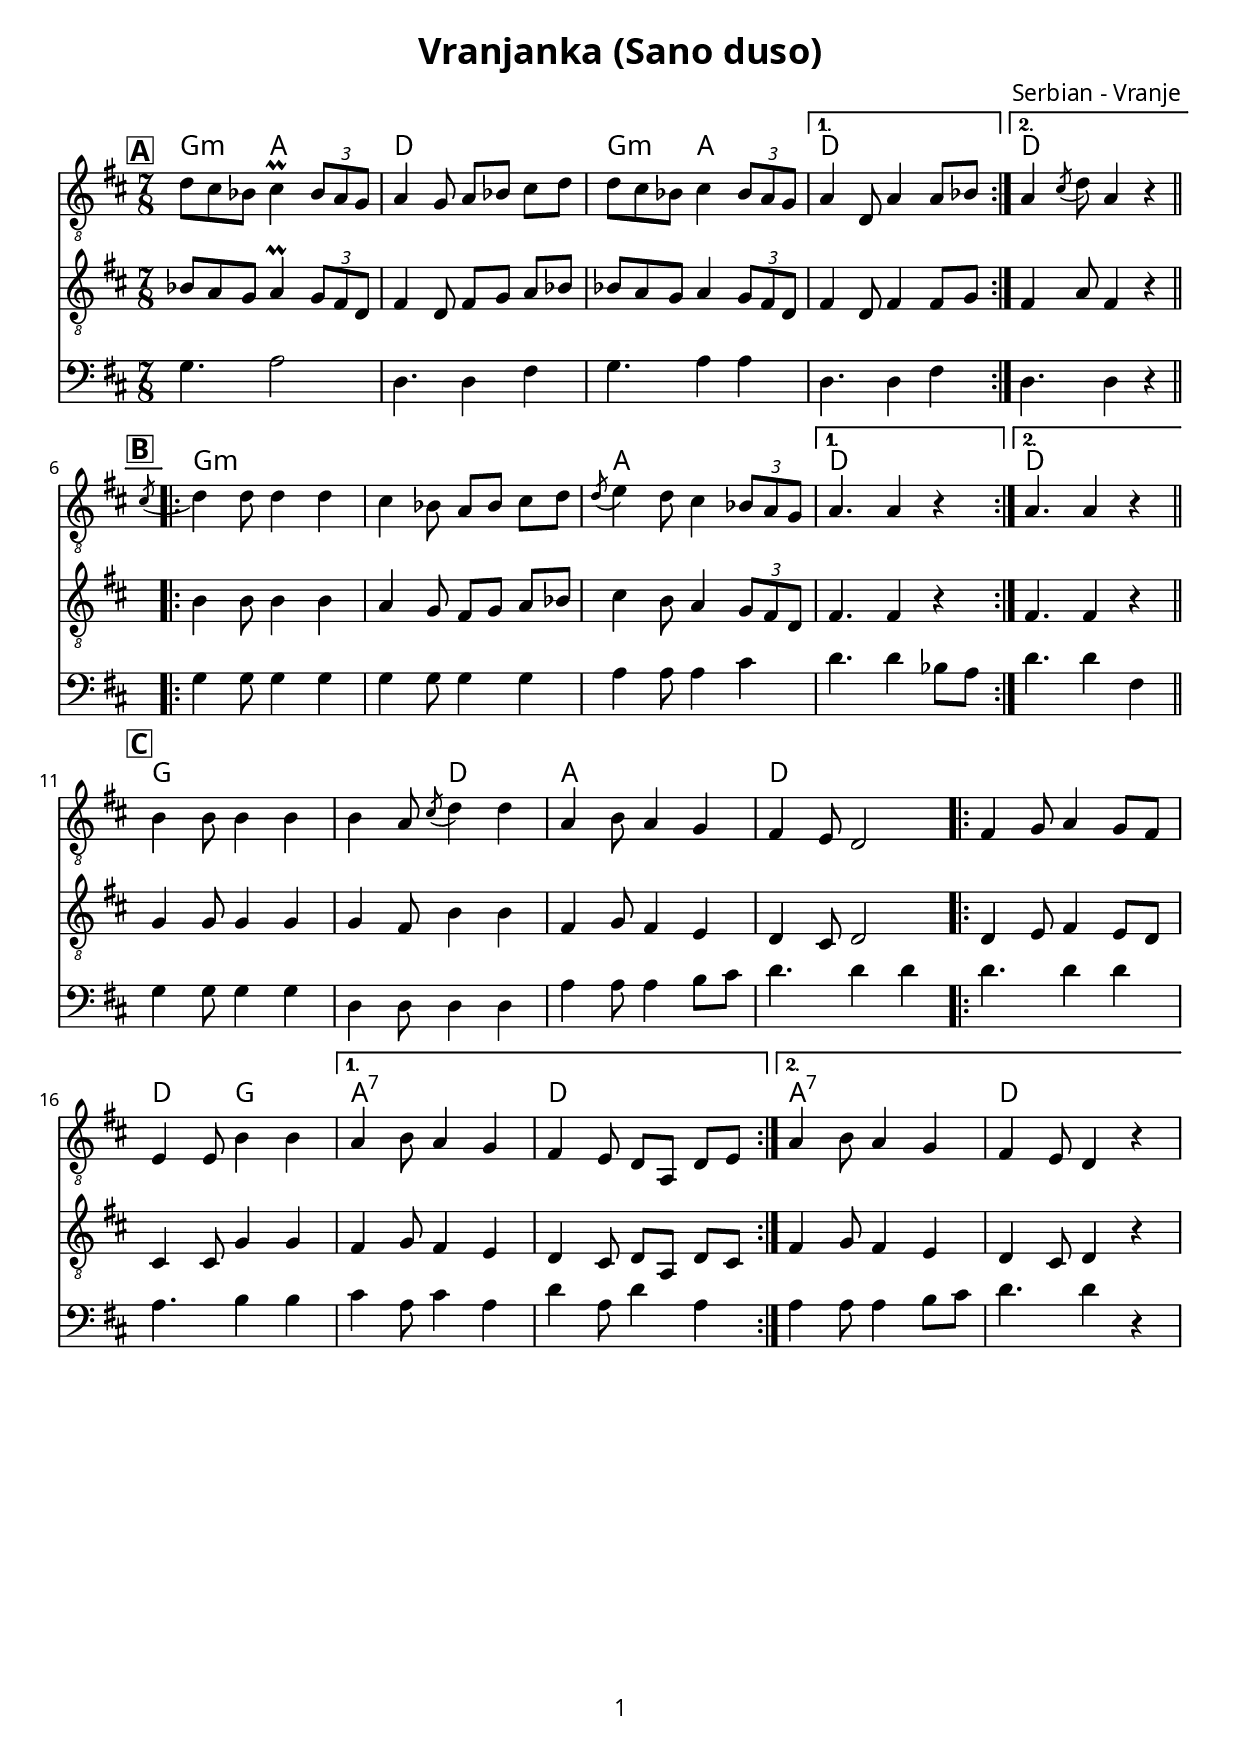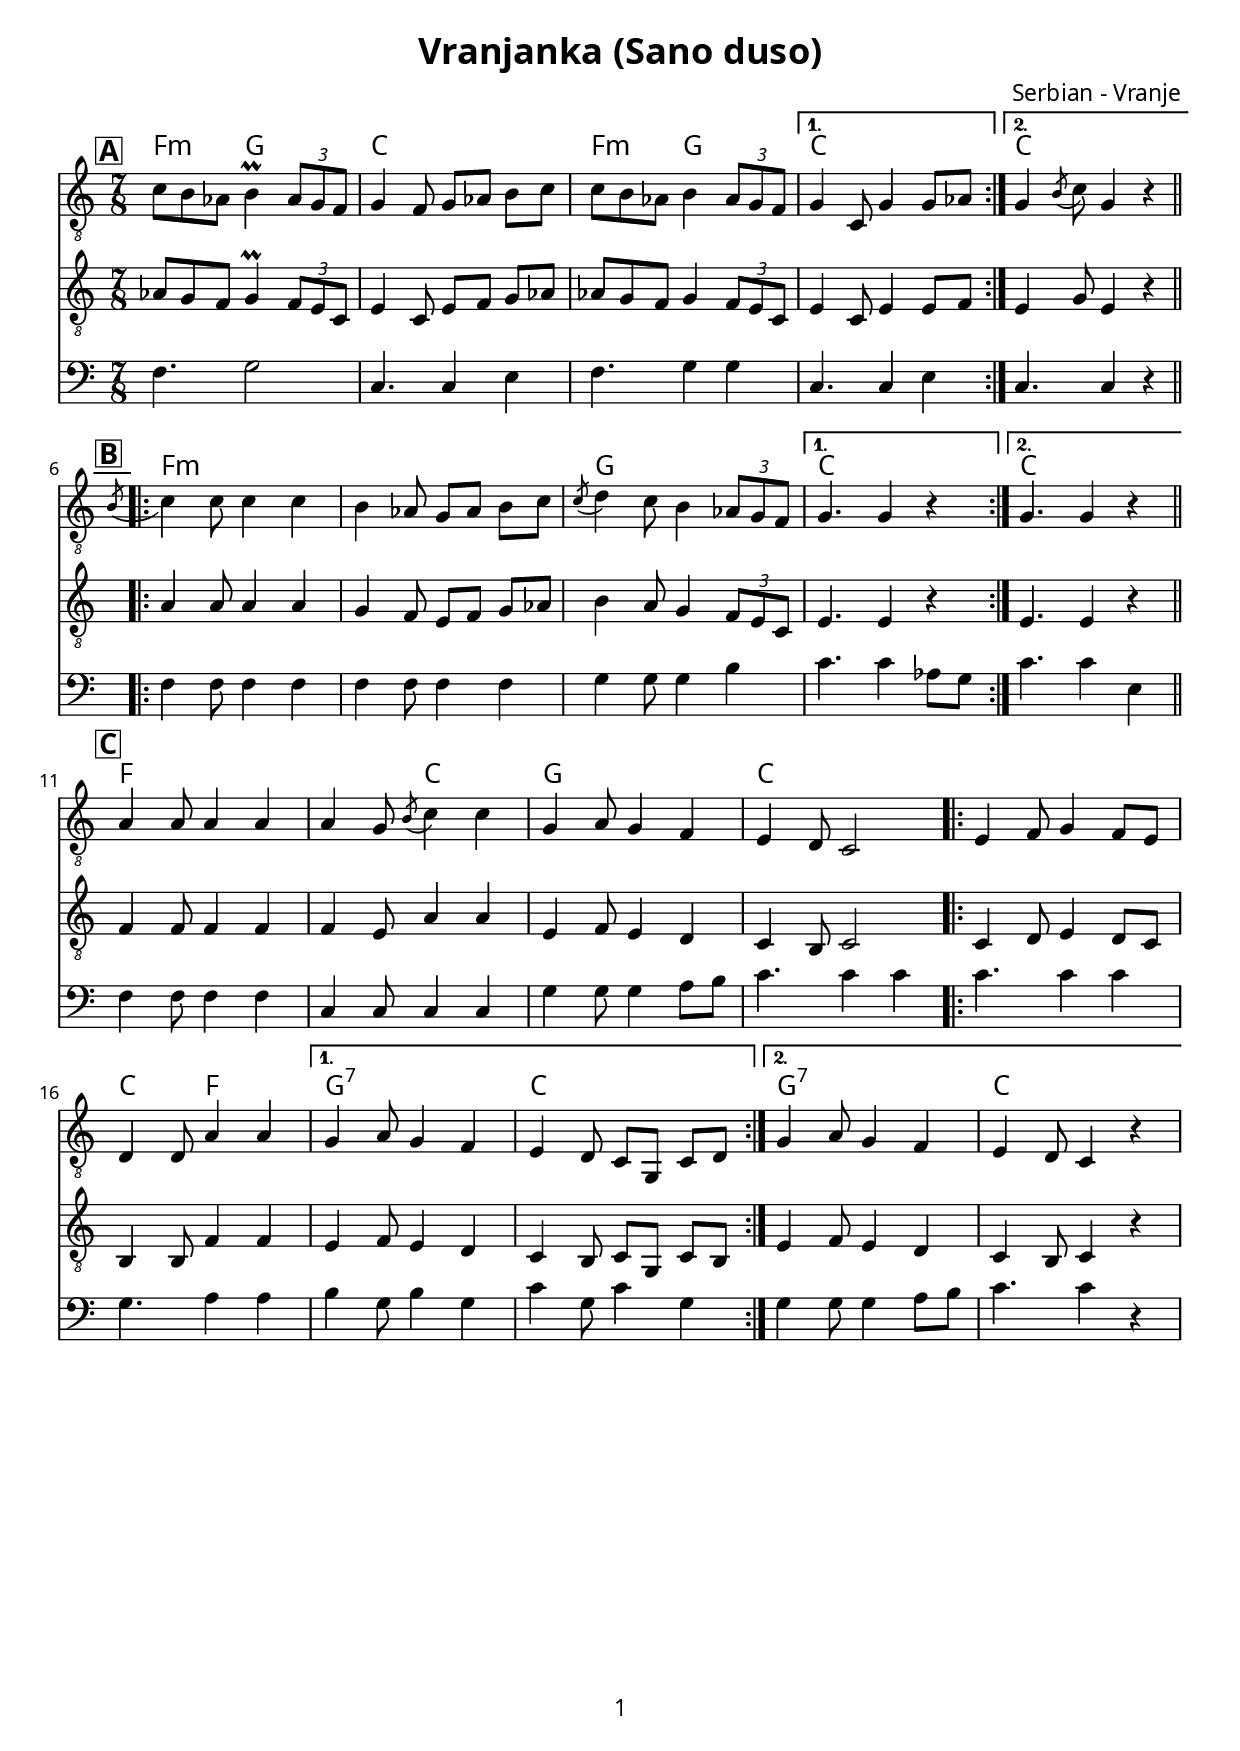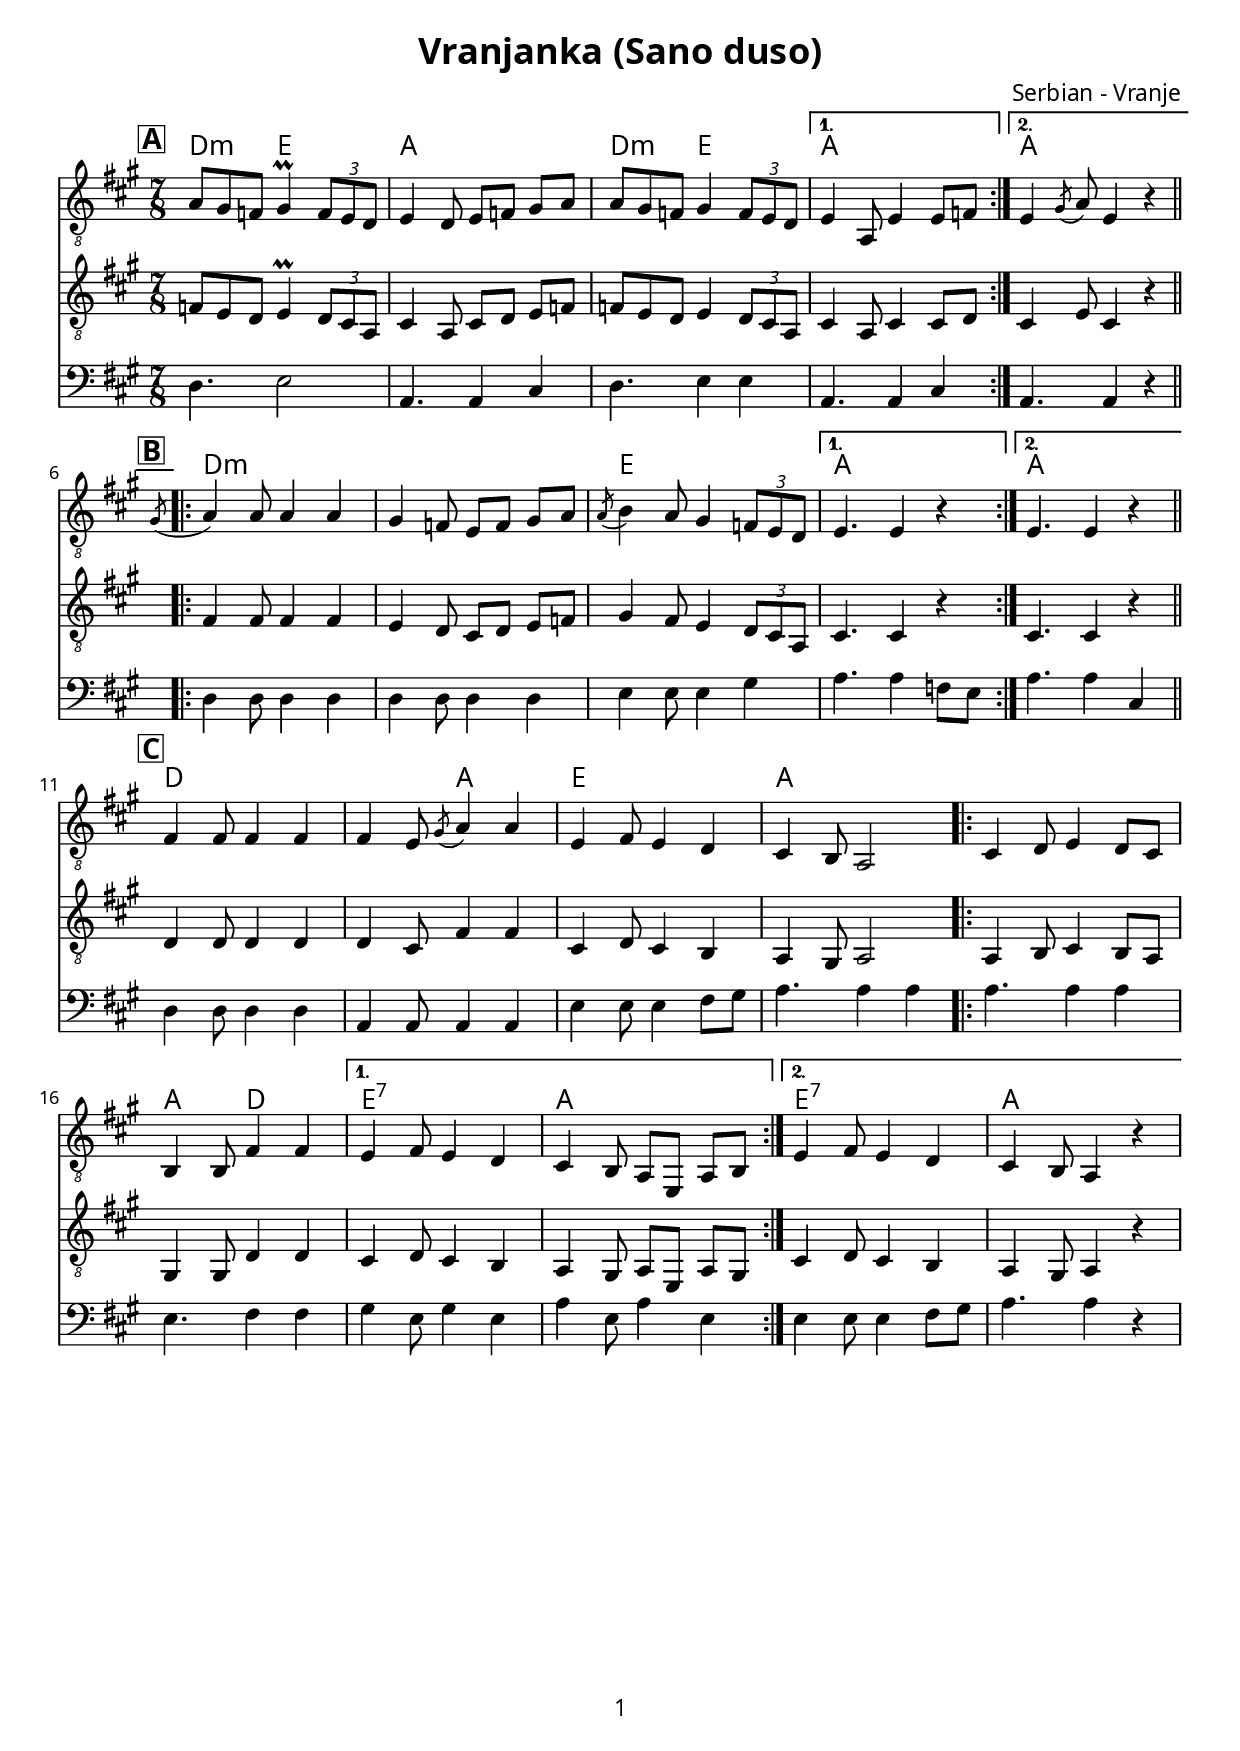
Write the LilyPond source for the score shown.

% {{{ PARAMETRI
  myTitle = "Vranjanka (Sano duso)"
  mySubTitle = "Serbian - Vranje"
  myKey = \key c \major
  myTime = \time #'(3 2 2) 7/8
  myTempo =  #(ly:make-moment 90 4)
% }}}

% INTESTAZIONE {{{
\version "2.18.2"

\header {
  title = \myTitle
  composer = \mySubTitle
}

\paper{
  print-first-page-number = ##t
  oddHeaderMarkup = \markup \null
  evenHeaderMarkup = \markup \null
  oddFooterMarkup = \markup {
    \fill-line {
      \on-the-fly \print-page-number-check-first
      \fromproperty #'page:page-number-string
    }
  }
  evenFooterMarkup = \oddFooterMarkup
  #(set-global-staff-size 10)
  myStaffSize = #20
  fonts = #(make-pango-font-tree
  "FontAwesome"
  "FontAwesome"
  "FontAwesome"
  (/ myStaffSize 20))
}

global = {
  \myKey
  \numericTimeSignature
  \myTime
  \set Score.markFormatter = #format-mark-box-alphabet
}
\layout { indent = #0 }
%}}}

% {{{ TEMA UNO
  temaUno = {
    % A
    \mark \default
    \repeat volta 2 {
      c8 b aes b4\prall \tuplet 3/2 4 {aes8 g f} | g4 f8 g aes b c | c b aes b4 \tuplet 3/2 {aes8 g f} | 
    }
    \alternative {
      {g4 c,8 g'4 g8 aes |}
      {g4 \acciaccatura{b8} c8 g4 r4 |}
    }
    \bar "||"
    \break

    % B
    \mark \default
    \repeat volta 2{
      \acciaccatura{b8} c4 c8 c4 c | b4 aes8 g aes b c | \acciaccatura{c} d4 c8 b4 \tuplet 3/2 {aes8 g f } | 
    }
    \alternative{
      {g4. g4 r4|}
      {g4. g4 r4|}
    }
    \bar"||"
    \break

    % C
    \mark \default
    a4 a8 a4 a | a4 g8 \acciaccatura{b8} c4 c | g a8 g4 f | e4 d8 c2 |
    \repeat volta 2{ e4 f8 g4 f8 e | d4 d8 a'4 a | }
    \alternative{
      {g4 a8 g4 f4 | e d8 c g c d |}
      {g4 a8 g4 f4 | e4 d8 c4 r4 |}
    }
  }
% }}}

% {{{ TEMA DUE
  temaDue = {
    % A
    \repeat volta 2 {
      aes8 g f g4\prall \tuplet 3/2 4 {f8 e c} |e4 c8 e f g aes | aes8 g f g4 \tuplet 3/2 {f8 e c} | 
    }
    \alternative {
      {e4 c8 e4 e8 f|}
      {e4 g8 e4 r4|}
    }

    % B
    \repeat volta 2{
      a4 a8 a4 a | g f8 e f g aes | b4 a8 g4 \tuplet 3/2 {f8 e c} | 
    }
    \alternative{
      {e4. e4 r4|}
      {e4. e4 r4|}
    }

    % C
    f4 f8 f4 f4 | f e8 a4 a | e f8 e4 d | c b8 c2 |
    \repeat volta 2{c4 d8 e4 d8 c | b4 b8 f'4 f | }
    \alternative{
      {e4 f8 e4 d4 | c b8 c g c b |}
      {e4 f8 e4 d | c b8 c4 r4 |}
    }
  }
% }}}

% {{{ TEMA TRE
  temaTre = {
    % A
    \repeat volta 2 {
      f4. g2 | c,4. c4 e | f4. g4 g | 
    }
    \alternative {
      {c,4. c4 e |}
      {c4. c4 r4 |}
    }

    % B
    \repeat volta 2{
      f4 f8 f4 f | f4 f8 f4 f| g4 g8 g4 b4 |
    }
    \alternative{
      { c4. c4 aes8 g |}
      {c4. c4 e,|}
    }

    % C
    f4 f8 f4 f4 | c4 c8 c4 c | g'4 g8 g4 a8 b | c4. c4 c |
    \repeat volta 2{c4. c4 c | g4. a4 a |}
    \alternative{
      {b4 g8 b4 g4 | c4 g8 c4 g4 |}
      {g4 g8 g4 a8 b | c4. c4 r4 |}
    }
  }
% }}}

% {{{ ACCORDI
  accordi = \chordmode{
    % A
    \repeat volta 2 {
      f4.:m g2 | c1*7/8 | f4.:m g2 | 
    }
    \alternative {
      {c1*7/8 |}
      {c1*7/8 |}
    }

    % B
    \repeat volta 2{
      f1*7/8:m | f1*7/8:m | g1*7/8 |
    }
    \alternative{
      {c1*7/8 |}
      {c1*7/8 |}
    }

    % C
    f1*7/8 | f4. c2 | g1*7/8 | c1*7/8 |
    \repeat volta 2{c1*7/8 | c4. f2 |}
    \alternative{
      {g1*7/8:7 | c1*7/8 |}
      {g1*7/8:7 | c1*7/8 |}
    }
  }
% }}}

% LYRICS {{{
testoCompleto=\markup {
}
% }}}

% SCORE {{{
temaUnoPart = \relative c' {
  \temaUno
}

temaDuePart = \relative c' {
  \temaDue
}

temaTrePart = \relative c {
  \temaTre
}

chordsPart ={
  \new ChordNames {
    \set chordChanges = ##t
    \accordi
  }
}

temaUnoPart = \new Staff \with {
  instrumentName = ""
  midiInstrument = "piano"
} { \clef "treble_8" \global \temaUnoPart }

temaDuePart = \new Staff \with {
  instrumentName = ""
  midiInstrument = "piano"
} { \clef "treble_8" \global \temaDuePart }

temaTrePart = \new Staff \with {
  instrumentName = ""
  midiInstrument = "piano"
} { \clef "bass" \global \temaTrePart }

scoreContent = << 
  \chordsPart
  \temaUnoPart
  \temaDuePart
  \temaTrePart
>>
%}}}

% {{{ BOOKS
  \book{
    \bookOutputSuffix "C"
    \score {
      \scoreContent
      \layout {}
      \midi { \context { \Score tempoWholesPerMinute = #(ly:make-moment 190 4) } }
    }
    \testoCompleto
  }

  \book{
    \bookOutputSuffix "Bb"
    \score { \transpose c d {\scoreContent} }
    \testoCompleto
  }

  \book{
    \bookOutputSuffix "Eb"
    \score { \transpose ees c { \scoreContent } }
    \testoCompleto
  }
% }}}
